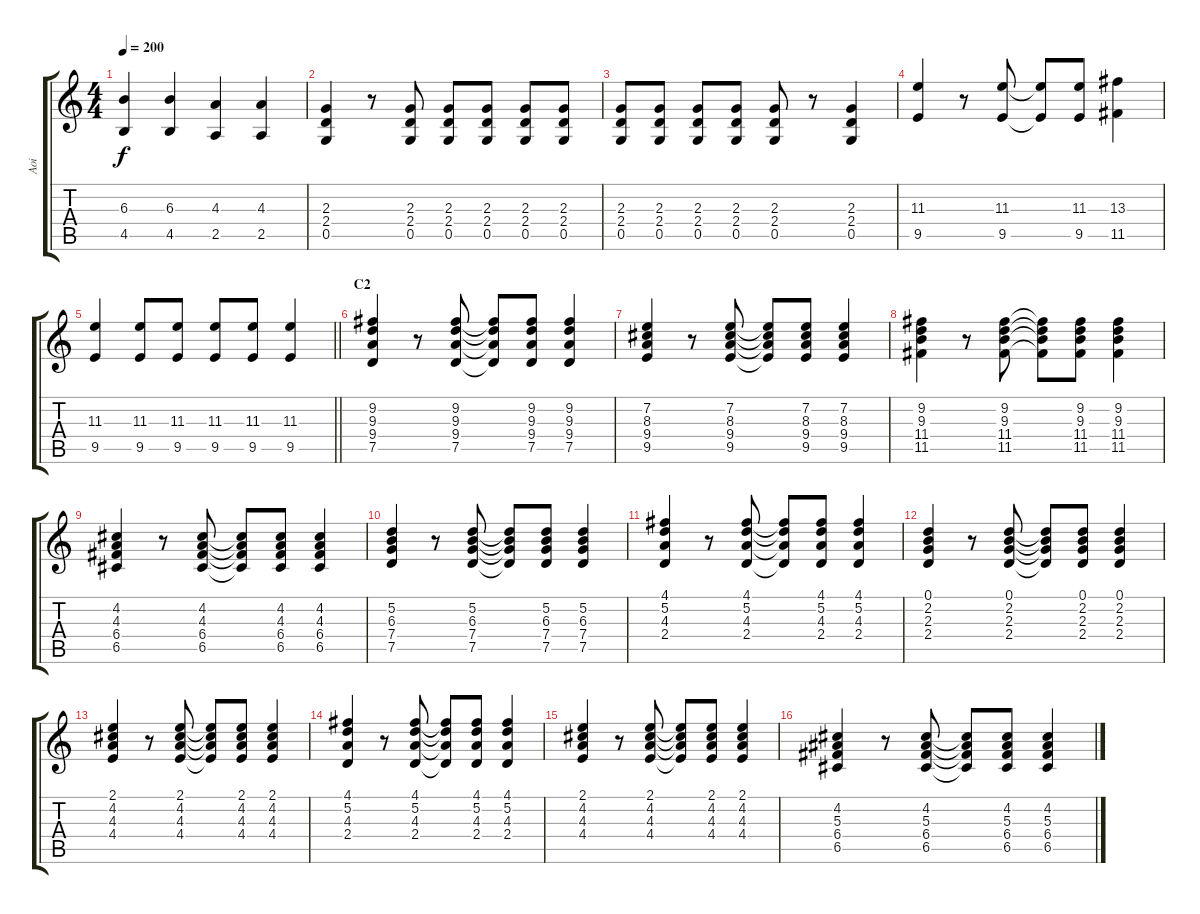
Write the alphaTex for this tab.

\track ("Aoi" "Aoi") {instrument distortionguitar}
\staff {score tabs}
\tuning (D4 A3 F3 C3 G2 D2) {hide}
\ts (4 4)
\tempo 200
\clef g2
\ks c
(6.3 4.5).4{dy f} (6.3 4.5).4 (4.3 2.5).4 (4.3 2.5).4 |
(2.3 2.4 0.5).4 r.8 (2.3 2.4 0.5).8 (2.3 2.4 0.5).8 (2.3 2.4 0.5).8 (2.3 2.4 0.5).8 (2.3 2.4 0.5).8 |
(2.3 2.4 0.5).8 (2.3 2.4 0.5).8 (2.3 2.4 0.5).8 (2.3 2.4 0.5).8 (2.3 2.4 0.5).8 r.8 (2.3 2.4 0.5).4 |
(11.3 9.5).4 r.8 (11.3 9.5).8 (11.3{t} 9.5{t}).8 (11.3 9.5).8 (13.3 11.5).4 |
\barLineRight lightlight
(11.3 9.5).4 (11.3 9.5).8 (11.3 9.5).8 (11.3 9.5).8 (11.3 9.5).8 (11.3 9.5).4 |
\section ("" "C2")
(9.2 9.3 9.4 7.5).4 r.8 (9.2 9.3 9.4 7.5).8 (9.2{t} 9.3{t} 9.4{t} 7.5{t}).8 (9.2 9.3 9.4 7.5).8 (9.2 9.3 9.4 7.5).4 |
(7.2 8.3 9.4 9.5).4 r.8 (7.2 8.3 9.4 9.5).8 (7.2{t} 8.3{t} 9.4{t} 9.5{t}).8 (7.2 8.3 9.4 9.5).8 (7.2 8.3 9.4 9.5).4 |
(9.2 9.3 11.4 11.5).4 r.8 (9.2 9.3 11.4 11.5).8 (9.2{t} 9.3{t} 11.4{t} 11.5{t}).8 (9.2 9.3 11.4 11.5).8 (9.2 9.3 11.4 11.5).4 |
(4.2 4.3 6.4 6.5).4 r.8 (4.2 4.3 6.4 6.5).8 (4.2{t} 4.3{t} 6.4{t} 6.5{t}).8 (4.2 4.3 6.4 6.5).8 (4.2 4.3 6.4 6.5).4 |
(5.2 6.3 7.4 7.5).4 r.8 (5.2 6.3 7.4 7.5).8 (5.2{t} 6.3{t} 7.4{t} 7.5{t}).8 (5.2 6.3 7.4 7.5).8 (5.2 6.3 7.4 7.5).4 |
(4.1 5.2 4.3 2.4).4 r.8 (4.1 5.2 4.3 2.4).8 (4.1{t} 5.2{t} 4.3{t} 2.4{t}).8 (4.1 5.2 4.3 2.4).8 (4.1 5.2 4.3 2.4).4 |
(0.1 2.2 2.3 2.4).4 r.8 (0.1 2.2 2.3 2.4).8 (0.1{t} 2.2{t} 2.3{t} 2.4{t}).8 (0.1 2.2 2.3 2.4).8 (0.1 2.2 2.3 2.4).4 |
(2.1 4.2 4.3 4.4).4 r.8 (2.1 4.2 4.3 4.4).8 (2.1{t} 4.2{t} 4.3{t} 4.4{t}).8 (2.1 4.2 4.3 4.4).8 (2.1 4.2 4.3 4.4).4 |
(4.1 5.2 4.3 2.4).4 r.8 (4.1 5.2 4.3 2.4).8 (4.1{t} 5.2{t} 4.3{t} 2.4{t}).8 (4.1 5.2 4.3 2.4).8 (4.1 5.2 4.3 2.4).4 |
(2.1 4.2 4.3 4.4).4 r.8 (2.1 4.2 4.3 4.4).8 (2.1{t} 4.2{t} 4.3{t} 4.4{t}).8 (2.1 4.2 4.3 4.4).8 (2.1 4.2 4.3 4.4).4 |
(4.2 5.3 6.4 6.5).4 r.8 (4.2 5.3 6.4 6.5).8 (4.2{t} 5.3{t} 6.4{t} 6.5{t}).8 (4.2 5.3 6.4 6.5).8 (4.2 5.3 6.4 6.5).4
